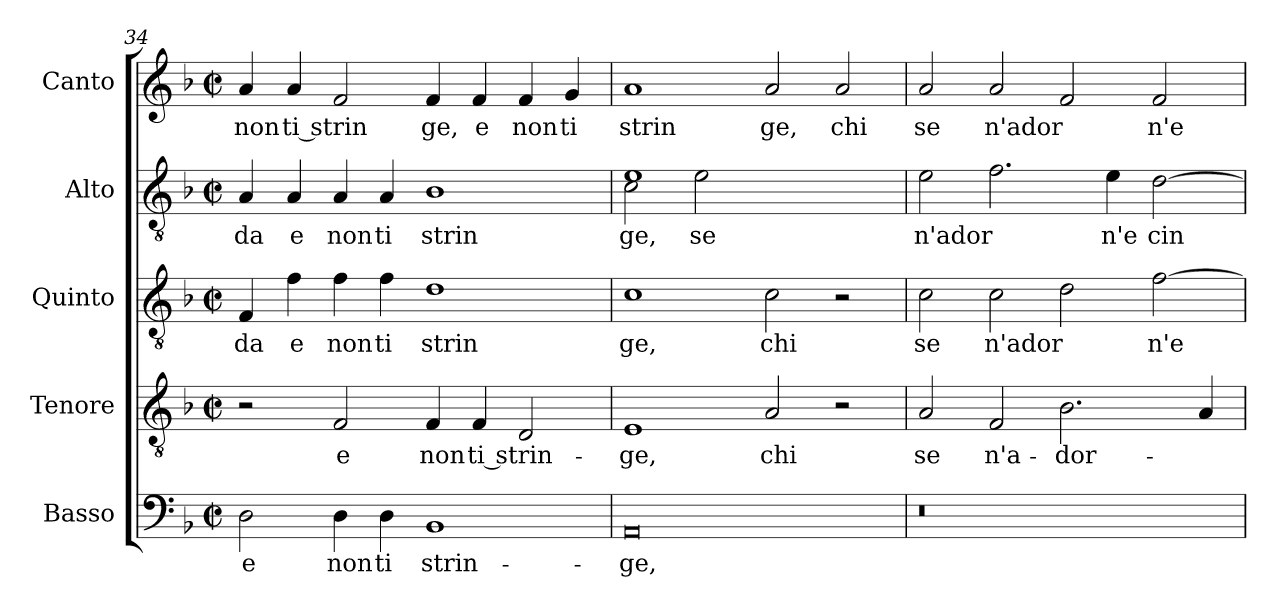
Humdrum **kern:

**kern	**text	**kern	**text	**kern	**text	**kern	**text	**kern	**text
*part5	*part5	*part4	*part4	*part3	*part3	*part2	*part2	*part1	*part1
*staff5	*staff5	*staff4	*staff4	*staff3	*staff3	*staff2	*staff2	*staff1	*staff1
*I"Basso	*	*I"Tenore	*	*I"Quinto	*	*I"Alto	*	*I"Canto	*
!!LO:PB:g=z
*clefF4	*	*clefGv2	*	*clefGv2	*	*clefGv2	*	*clefG2	*
*k[b-]	*	*k[b-]	*	*k[b-]	*	*k[b-]	*	*k[b-]	*
*F:	*	*F:	*	*F:	*	*F:	*	*F:	*
*M2/2	*	*M2/2	*	*M2/2	*	*M2/2	*	*M2/2	*
*met(c|)	*	*met(c|)	*	*met(c|)	*	*met(c|)	*	*met(c|)	*
=34	=34	=34	=34	=34	=34	=34	=34	=34	=34
!	!LO:LY:b:cj	!	!	!	!LO:LY:b:cj	!	!LO:LY:b:cj	!	!LO:LY:b:cj
2D\	e	2r	.	4F/	da	4A/	da	4a/	non
!	!	!	!	!	!LO:LY:b:cj	!	!LO:LY:b:cj	!	!LO:LY:b:cj
.	.	.	.	4f\	e	4A/	e	4a/	ti strin
!	!LO:LY:b:cj	!	!LO:LY:b:cj	!	!LO:LY:b:cj	!	!LO:LY:b:cj	!	!
4D\	non	2F/	e	4f\	non	4A/	non	2f/	.
!	!LO:LY:b:cj	!	!	!	!LO:LY:b:cj	!	!LO:LY:b:cj	!	!
4D\	ti	.	.	4f\	ti	4A/	ti	.	.
!	!LO:LY:b:cj	!	!LO:LY:b:cj	!	!LO:LY:b:cj	!	!LO:LY:b:cj	!	!LO:LY:b:cj
1BB-	strin-	4F/	non	1d	strin	1B-	strin	4f/	ge,
!	!	!	!LO:LY:b:cj	!	!	!	!	!	!LO:LY:b:cj
.	.	4F/	ti strin-	.	.	.	.	4f/	e
!	!	!	!	!	!	!	!	!	!LO:LY:b:cj
.	.	2D/	.	.	.	.	.	4f/	non
!	!	!	!	!	!	!	!	!	!LO:LY:b:cj
.	.	.	.	.	.	.	.	4g/	ti
=35	=35	=35	=35	=35	=35	=35	=35	=35	=35
!LO:N:vis=0	!LO:LY:b:cj	!	!LO:LY:b:cj	!	!LO:LY:b:cj	!	!LO:LY:b:cj	!	!
*	*	*	*	*	*	*^	*	*	*
!	!	!	!	!	!	!	!	!LO:LY:b:cj	!	!LO:LY:b:cj
1AA	-ge,	1E	-ge,	1c	ge,	1e	2c\	ge,	1a	strin
!	!	!	!	!	!	!	!	!LO:LY:b:cj	!	!
.	.	.	.	.	.	.	2e\	se	.	.
!	!	!	!LO:LY:b:cj	!	!LO:LY:b:cj	!	!	!	!	!LO:LY:b:cj
1ryy	.	2A/	chi	2c\	chi	1ryy	1ryy	.	2a/	ge,
!	!	!	!	!	!	!	!	!	!	!LO:LY:b:cj
.	.	2r	.	2r	.	.	.	.	2a/	chi
*	*	*	*	*	*	*v	*v	*	*	*
=36	=36	=36	=36	=36	=36	=36	=36	=36	=36
!	!	!	!LO:LY:b:cj	!	!LO:LY:b:cj	!	!LO:LY:b	!	!LO:LY:b:cj
0r	.	2A/	se	2c\	se	2e\	n'ador	2a/	se
!	!	!	!LO:LY:b:cj	!	!LO:LY:b	!	!	!	!LO:LY:b
.	.	2F/	n'a-	2c\	n'ador	2.f\	.	2a/	n'ador
!	!	!	!LO:LY:b	!	!	!	!	!	!
.	.	2.B-\	-dor-	2d\	.	.	.	2f/	.
!	!	!	!	!	!	!	!LO:LY:b:cj	!	!
.	.	.	.	.	.	4e\	n'e	.	.
!	!	!	!	!	!LO:LY:b	!	!LO:LY:b	!	!LO:LY:b:cj
.	.	.	.	[>2f\	n'e	[>2d\	cin	2f/	n'e
.	.	4A/	.	.	.	.	.	.	.
=	=	=	=	=	=	=	=	=	=
*-	*-	*-	*-	*-	*-	*-	*-	*-	*-
